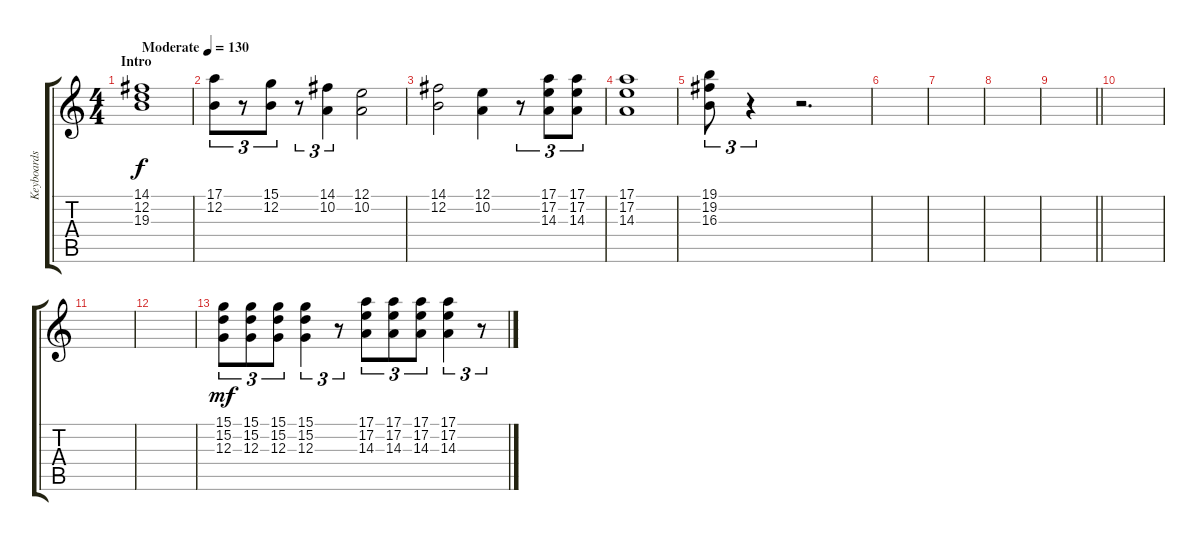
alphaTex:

\track ("Keyboards - Vadim Pruzhanov" "Keyboards ") {instrument trumpet}
\staff {score tabs}
\tuning (E4 B3 G3 D3 A2 E2) {hide}
\ts (4 4)
\section ("" "Intro")
\tempo (130 "Moderate")
\clef g2
\ks c
(14.1 12.2 19.3).1{dy f instrument trumpet} |
(17.1 12.2).8{tu (3 2)} r.8{tu (3 2)} (15.1 12.2).8{tu (3 2)} r.8{tu (3 2)} (14.1 10.2).4{tu (3 2)} (12.1 10.2).2 |
(14.1 12.2).2 (12.1 10.2).4 r.8{tu (3 2)} (17.1 17.2 14.3).8{tu (3 2)} (17.1 17.2 14.3).8{tu (3 2)} |
(17.1 17.2 14.3).1 |
(19.1 19.2 16.3).8{tu (3 2)} r.4{tu (3 2)} r.2{d} |
|
|
|
\barLineRight lightlight
|
\section ("" "")
|
|
|
(15.1 15.2 12.3).8{tu (3 2) dy mf} (15.1 15.2 12.3).8{tu (3 2)} (15.1 15.2 12.3).8{tu (3 2)} (15.1 15.2 12.3).4{tu (3 2)} r.8{tu (3 2)} (17.1 17.2 14.3).8{tu (3 2)} (17.1 17.2 14.3).8{tu (3 2)} (17.1 17.2 14.3).8{tu (3 2)} (17.1 17.2 14.3).4{tu (3 2)} r.8{tu (3 2)}
